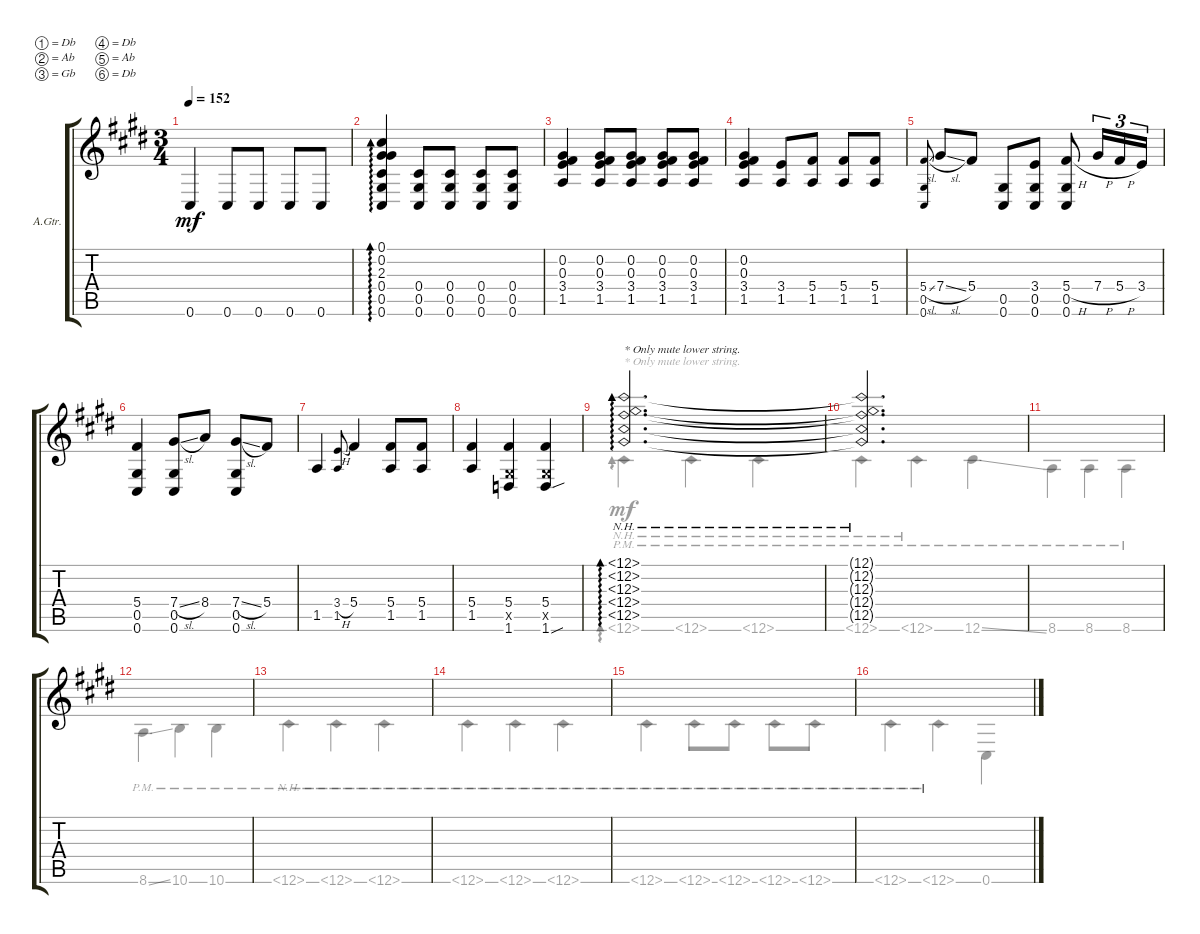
\defaultSystemsLayout 4
\bracketExtendMode groupsimilarinstruments
\firstSystemTrackNameOrientation horizontal
\otherSystemsTrackNameOrientation horizontal
\track ("Acoustic Guitar" "A.Gtr.") {instrument acousticguitarsteel}
\staff {score tabs}
\tuning (Db4 Ab3 Gb3 Db3 Ab2 Db2)
\voice
\ts (3 4)
\tempo 152
\clef g2
\ks c#minor
0.6.4{dy mf} 0.6.8 0.6.8 0.6.8 0.6.8 |
(0.6 0.5 0.4 2.3 0.2 0.1).4{ad 0} (0.6 0.5 0.4).8 (0.4 0.5 0.6).8 (0.6 0.5 0.4).8 (0.4 0.5 0.6).8 |
(1.5 3.4 0.3 0.2).4 (0.2 0.3 3.4 1.5).8 (1.5 3.4 0.3 0.2).8 (0.2 0.3 3.4 1.5).8 (1.5 3.4 0.3 0.2).8 |
(1.5 3.4 0.3 0.2).4 (1.5 3.4).8 (5.4 1.5).8 (1.5 5.4).8 (5.4 1.5).8 |
(0.6 0.5 5.4{sl}).8{gr onbeat} 7.4{sl}.8 5.4.8 (0.6 0.5).8 (3.4 0.5 0.6).8 (0.6 0.5 5.4{h}).8 7.4{h}.16{tu (3 2)} 5.4{h}.16{tu (3 2)} 3.4.16{tu (3 2)} |
(5.4 0.5 0.6).4 (7.4{sl} 0.5 0.6).8 8.4.8 (7.4{sl} 0.5 0.6).8 5.4.8 |
1.5.4 (1.5 3.4{h}).8{gr onbeat} 5.4.4 (1.5 5.4).8 (5.4 1.5).8 |
(1.5 5.4).4 (5.4 0.5{x} 1.6).4 (5.4 0.5{x} 1.6{sou}).4 |
(12.5{nh} 12.4{nh} 12.3{nh} 12.2{nh} 12.1{nh}).2{d ad 0 txt "* Only mute lower string."} |
(12.1{nh t} 12.2{nh t} 12.3{nh t} 12.4{nh t} 12.5{nh t}).2{d} |
|
|
|
|
|
\voice
\clef g2
\ottava regular
\simile none
\ks c#minor
|
|
|
|
|
|
|
|
12.6{nh pm}.4{ad 0 txt "* Only mute lower string."} 12.6{nh pm}.4 12.6{nh pm}.4 |
12.6{nh pm}.4 12.6{nh pm}.4 12.6{ss pm}.4 |
8.6{pm}.4 8.6{pm}.4 8.6{pm}.4 |
8.6{ss pm}.4 10.6{pm}.4 10.6{pm}.4 |
12.6{nh pm}.4 12.6{nh pm}.4 12.6{nh pm}.4 |
12.6{nh pm}.4 12.6{nh pm}.4 12.6{nh pm}.4 |
12.6{nh pm}.4 12.6{nh pm}.8 12.6{nh pm}.8 12.6{nh pm}.8 12.6{nh pm}.8 |
12.6{nh pm}.4 12.6{nh pm}.4 0.6.4
